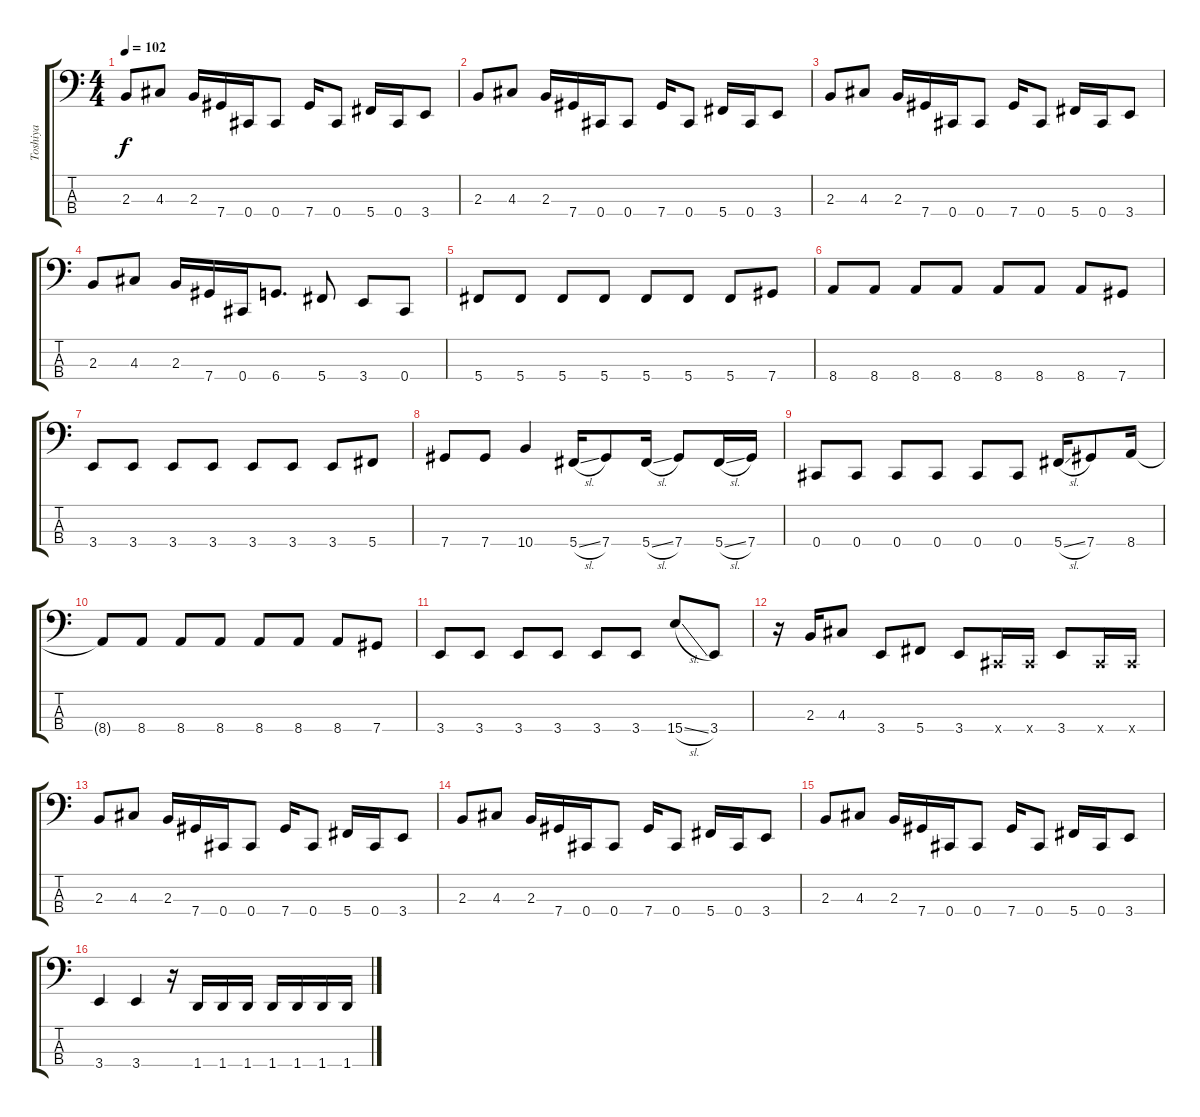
\track ("Toshiya" "Toshiya") {instrument electricbasspick}
\staff {score tabs}
\tuning (G2 D2 A1 Db1) {hide}
\ts (4 4)
\tempo 102
\clef f4
\ks c
2.3.8{dy f} 4.3.8 2.3.16 7.4.16 0.4.16 0.4.8 7.4.16 0.4.8 5.4.16 0.4.16 3.4.8 |
2.3.8 4.3.8 2.3.16 7.4.16 0.4.16 0.4.8 7.4.16 0.4.8 5.4.16 0.4.16 3.4.8 |
2.3.8 4.3.8 2.3.16 7.4.16 0.4.16 0.4.8 7.4.16 0.4.8 5.4.16 0.4.16 3.4.8 |
2.3.8 4.3.8 2.3.16 7.4.16 0.4.16 6.4.8{d} 5.4.8 3.4.8 0.4.8 |
5.4.8 5.4.8 5.4.8 5.4.8 5.4.8 5.4.8 5.4.8 7.4.8 |
8.4.8 8.4.8 8.4.8 8.4.8 8.4.8 8.4.8 8.4.8 7.4.8 |
3.4.8 3.4.8 3.4.8 3.4.8 3.4.8 3.4.8 3.4.8 5.4.8 |
7.4.8 7.4.8 10.4.4 5.4{sl}.16 7.4.8 5.4{sl}.16 7.4.8 5.4{sl}.16 7.4.16 |
0.4.8 0.4.8 0.4.8 0.4.8 0.4.8 0.4.8 5.4{sl}.16 7.4.8 8.4.16 |
8.4{t}.8 8.4.8 8.4.8 8.4.8 8.4.8 8.4.8 8.4.8 7.4.8 |
3.4.8 3.4.8 3.4.8 3.4.8 3.4.8 3.4.8 15.4{sl}.8 3.4.8 |
r.16 2.3.16 4.3.8 3.4.8 5.4.8 3.4.8 0.4{x}.16 0.4{x}.16 3.4.8 0.4{x}.16 0.4{x}.16 |
2.3.8 4.3.8 2.3.16 7.4.16 0.4.16 0.4.8 7.4.16 0.4.8 5.4.16 0.4.16 3.4.8 |
2.3.8 4.3.8 2.3.16 7.4.16 0.4.16 0.4.8 7.4.16 0.4.8 5.4.16 0.4.16 3.4.8 |
2.3.8 4.3.8 2.3.16 7.4.16 0.4.16 0.4.8 7.4.16 0.4.8 5.4.16 0.4.16 3.4.8 |
3.4.4 3.4.4 r.16 1.4.16 1.4.16 1.4.16 1.4.16 1.4.16 1.4.16 1.4.16
